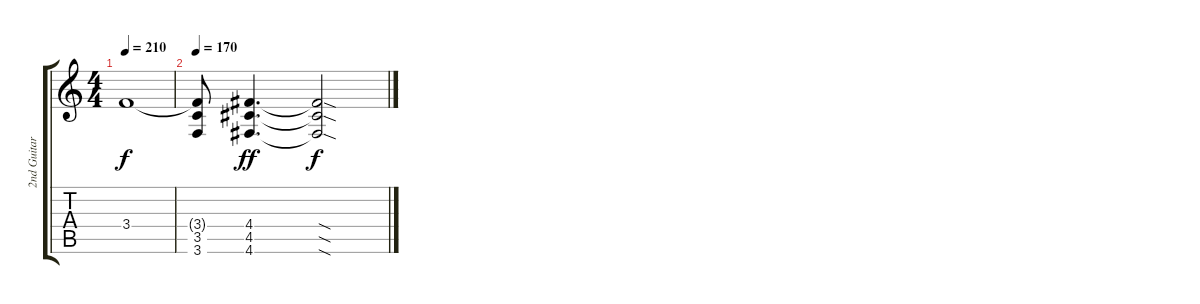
\track ("2nd Guitar" "2nd Guitar") {instrument distortionguitar}
\staff {score tabs}
\tuning (E4 B3 G3 D3 A2 D2) {hide}
\ts (4 4)
\tempo 210
\clef g2
\ks c
3.4{t}.1{dy f} |
\tempo 170
(3.4{t} 3.5{t} 3.6{t}).8 (4.4 4.5 4.6).4{d dy ff} (4.4{sod t} 4.5{sod t} 4.6{sod t}).2{dy f}
